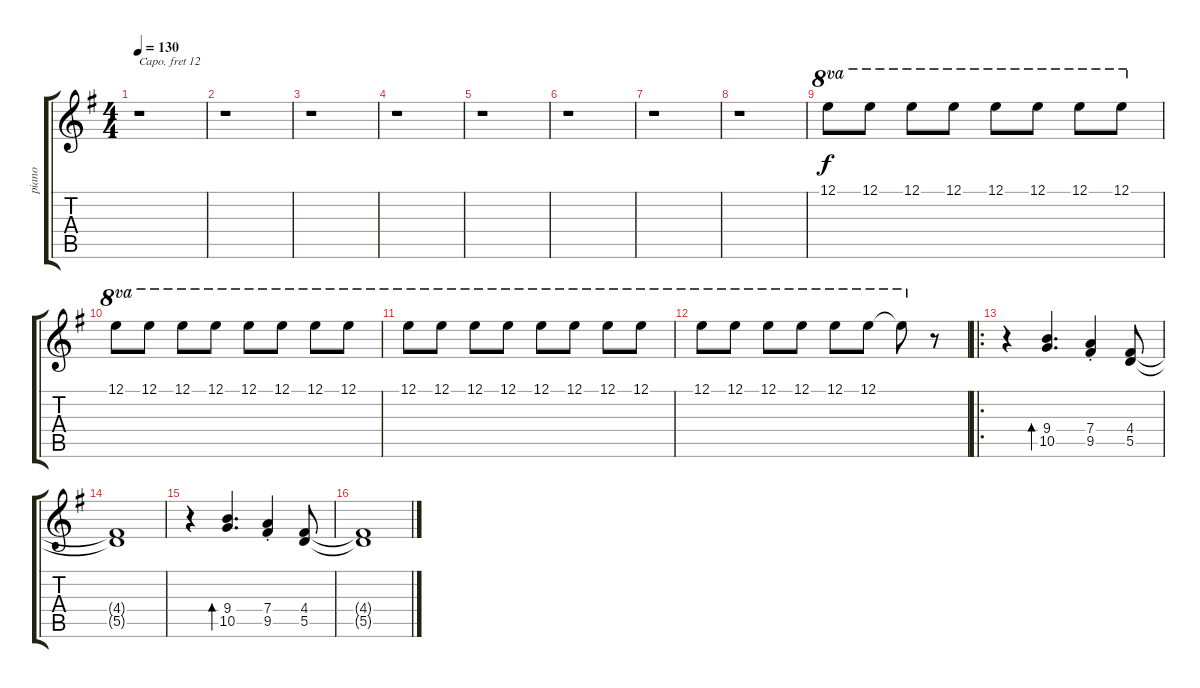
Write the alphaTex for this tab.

\track ("piano" "piano") {instrument electricpiano1}
\staff {score tabs}
\capo 12
\tuning (E4 B3 G3 D3 A2 E2) {hide}
\ts (4 4)
\tempo 130
\clef g2
\ks g
r.1{dy f instrument electricpiano1} |
r.1 |
r.1 |
r.1 |
r.1 |
r.1 |
r.1 |
r.1 |
12.1.8{ot 8va} 12.1.8{ot 8va} 12.1.8{ot 8va} 12.1.8{ot 8va} 12.1.8{ot 8va} 12.1.8{ot 8va} 12.1.8{ot 8va} 12.1.8{ot 8va} |
12.1.8{ot 8va} 12.1.8{ot 8va} 12.1.8{ot 8va} 12.1.8{ot 8va} 12.1.8{ot 8va} 12.1.8{ot 8va} 12.1.8{ot 8va} 12.1.8{ot 8va} |
12.1.8{ot 8va} 12.1.8{ot 8va} 12.1.8{ot 8va} 12.1.8{ot 8va} 12.1.8{ot 8va} 12.1.8{ot 8va} 12.1.8{ot 8va} 12.1.8{ot 8va} |
12.1.8{ot 8va} 12.1.8{ot 8va} 12.1.8{ot 8va} 12.1.8{ot 8va} 12.1.8{ot 8va} 12.1.8{ot 8va} 12.1{t}.8{ot 8va} r.8 |
\ro
r.4 (9.4 10.5).4{d bd 30} (7.4{st} 9.5{st}).4 (4.4 5.5).8 |
(4.4{t} 5.5{t}).1 |
r.4 (9.4 10.5).4{d bd 30} (7.4{st} 9.5{st}).4 (4.4 5.5).8 |
(4.4{t} 5.5{t}).1
